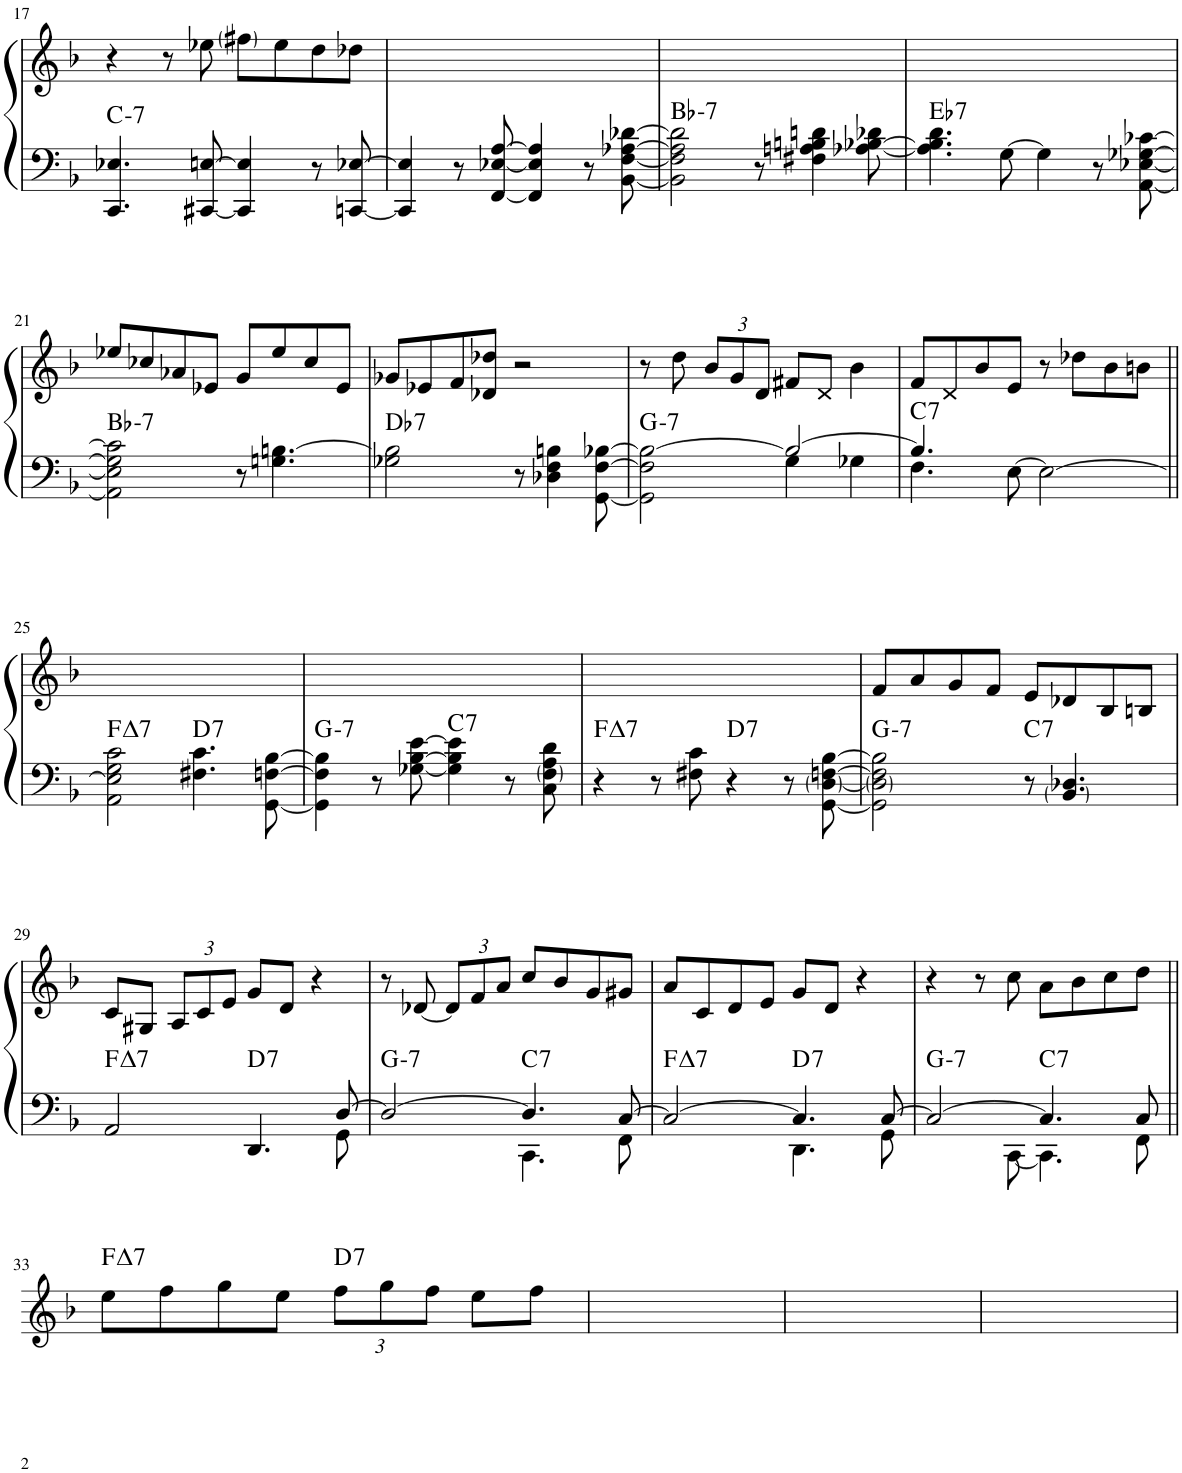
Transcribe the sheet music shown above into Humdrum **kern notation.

**kern	**kern	**harte
*part1	*part1	*part1
*staff2	*staff1	*
*I"Piano	*	*
*I'Pno.	*	*
!!LO:PB:g=z
*clefF4	*clefG2	*
*k[b-]	*k[b-]	*
*M4/4	*M4/4	*
=17	=17	=17
!	!	!LO:H:kt=7
4.CC/ 4.E-X/	4r	C:min7
.	8r	.
[8CC#X/ [8En/	8ee-X\	.
4CC#/] 4E/]	8ff#X\L	.
.	8ee-\	.
8r	8dd\	.
[8CCn/ [8E-X/	8dd-X\J	.
=18	=18	=18
4CC/] 4E-/]	1ryy	.
8r	.	.
[8FF/ [8E-X/ [8A/	.	.
4FF/] 4E-/] 4A/]	.	.
8r	.	.
[8BB-\ [8F\ [8A-X\ [8d-X\	.	.
=19	=19	=19
!	!	!LO:H:kt=7
2BB-\] 2F\] 2A-\] 2d-\]	1ryy	Bb:min7
8r	.	.
4F#X\ 4An\ 4Bn\ 4dn\	.	.
[8A-X\ [8B-X\ 8d-X\	.	.
=20	=20	=20
!	!	!LO:H:kt=7
4.A-\] 4.B-\] 4.d\	1ryy	Eb:7
[8G\	.	.
4G\]	.	.
8r	.	.
[8AA\ [8E-X\ [8G-X\ [8c-X\	.	.
!!LO:LB:g=z
=21	=21	=21
!	!	!LO:H:kt=7
2AA\] 2E-\] 2G-\] 2c-\]	8ee-X/L	Bb:min7
.	8cc-X/	.
.	8a-X/	.
.	8e-X/J	.
8r	8g/L	.
4.Gn\ [4.Bn\	8ee-/	.
.	8cc-/	.
.	8e-/J	.
=22	=22	=22
!	!	!LO:H:kt=7
2G-X\ 2B\]	8g-X/L	Db:7
.	8e-X/	.
.	8f/	.
.	8d-X/ 8dd-X/J	.
8r	2r	.
4D-X\ 4F\ 4Bn\	.	.
[8GG\ [8F\ [8B-X\	.	.
=23	=23	=23
*^	*	*
!	!	!	!LO:H:kt=7
2GG\] 2F\] 2B-\_	2ryy	8r	G:min7
.	.	8dd\	.
*	*	*Xbrackettup	*
.	.	12b-/L	.
.	.	12g/	.
.	.	12d/J	.
2B-/_	4G\	8f#X/L	.
.	.	8d/J	.
.	4G-X\	4b-\	.
=24	=24	=24	=24
!	!	!	!LO:H:kt=7
4.B-/]	4.F\	8f/L	C:7
.	.	8d/	.
.	.	8b-/	.
[8E\	2ryy	8e/J	.
2E\_	.	8r	.
.	.	8dd-X\L	.
.	.	8b-\	.
.	8ryy	8bn\J	.
!!LO:LB:g=z
=25||	=25||	=25||	=25||
!	!	!	!LO:H:kt=7
*v	*v	*^	*
2AA\ 2E\] 2G\ 2c\	1ryy	2ryy	F:maj7
!	!	!	!LO:H:kt=7
4.F#X\ 4.c\	.	2ryy	D:7
[8GG\ [8Fn\ [8B-\	.	.	.
=26	=26	=26	=26
!	!	!	!LO:H:kt=7
4GG\] 4F\] 4B-\]	1ryy	2ryy	G:min7
8r	.	.	.
[8G-X\ [8B-\ [8e\	.	.	.
!	!	!	!LO:H:kt=7
4G-\] 4B-\] 4e\]	.	2ryy	C:7
8r	.	.	.
8C\ 8F\ 8A\ 8d\	.	.	.
=27	=27	=27	=27
!	!	!	!LO:H:kt=7
4r	1ryy	2ryy	F:maj7
8r	.	.	.
8F#X\ 8c\	.	.	.
!	!	!	!LO:H:kt=7
4r	.	2ryy	D:7
8r	.	.	.
[8GG\ [8D\ [8Fn\ [8B-\	.	.	.
=28	=28	=28	=28
!	!	!	!LO:H:kt=7
*	*v	*v	*
2GG\] 2D\] 2F\] 2B-\]	8f/L	G:min7
.	8a/	.
.	8g/	.
.	8f/J	.
!	!	!LO:H:kt=7
8r	8e/L	C:7
4.BB-/ 4.D-X/	8d-X/	.
.	8B-/	.
.	8Bn/J	.
!!LO:LB:g=z
=29	=29	=29
*^	*	*
!	!	!	!LO:H:kt=7
2AA/	2..ryy	8c/L	F:maj7
.	.	8G#X/J	.
.	.	12A/L	.
.	.	12c/	.
.	.	12e/J	.
!	!	!	!LO:H:kt=7
4.DD/	.	8g/L	D:7
.	.	8d/J	.
.	.	4r	.
[8D/	8GG\	.	.
=30	=30	=30	=30
!	!	!	!LO:H:kt=7
2D/_	2ryy	8r	G:min7
.	.	[8d-X/	.
.	.	12d-/L]	.
.	.	12f/	.
.	.	12a/J	.
!	!	!	!LO:H:kt=7
4.D/]	4.CC\	8cc/L	C:7
.	.	8b-/	.
.	.	8g/	.
[8C/	8FF\	8g#X/J	.
=31	=31	=31	=31
!	!	!	!LO:H:kt=7
2C/_	2ryy	8a/L	F:maj7
.	.	8c/	.
.	.	8d/	.
.	.	8e/J	.
!	!	!	!LO:H:kt=7
4.C/]	4.DD\	8g/L	D:7
.	.	8d/J	.
.	.	4r	.
[8C/	8GG\	.	.
=32	=32	=32	=32
!	!	!	!LO:H:kt=7
2C/_	4.ryy	4r	G:min7
.	.	8r	.
.	[8CC\	8cc\	.
!	!	!	!LO:H:kt=7
4.C/]	4.CC\]	8a\L	C:7
.	.	8b-\	.
.	.	8cc\	.
8C/	8FF\	8dd\J	.
!!LO:LB:g=z
=33||	=33||	=33||	=33||
!	!	!	!LO:H:kt=7
*v	*v	*	*
1r	8ee\L	F:maj7
.	8ff\	.
.	8gg\	.
.	8ee\J	.
!	!	!LO:H:kt=7
.	12ff\L	D:7
.	12gg\	.
.	12ff\J	.
.	8ee\L	.
.	8ff\J	.
=34	=34	=34
1r	1ryy	.
=35	=35	=35
1r	1ryy	.
=36	=36	=36
1r	1ryy	.
=	=	=
*-	*-	*-
